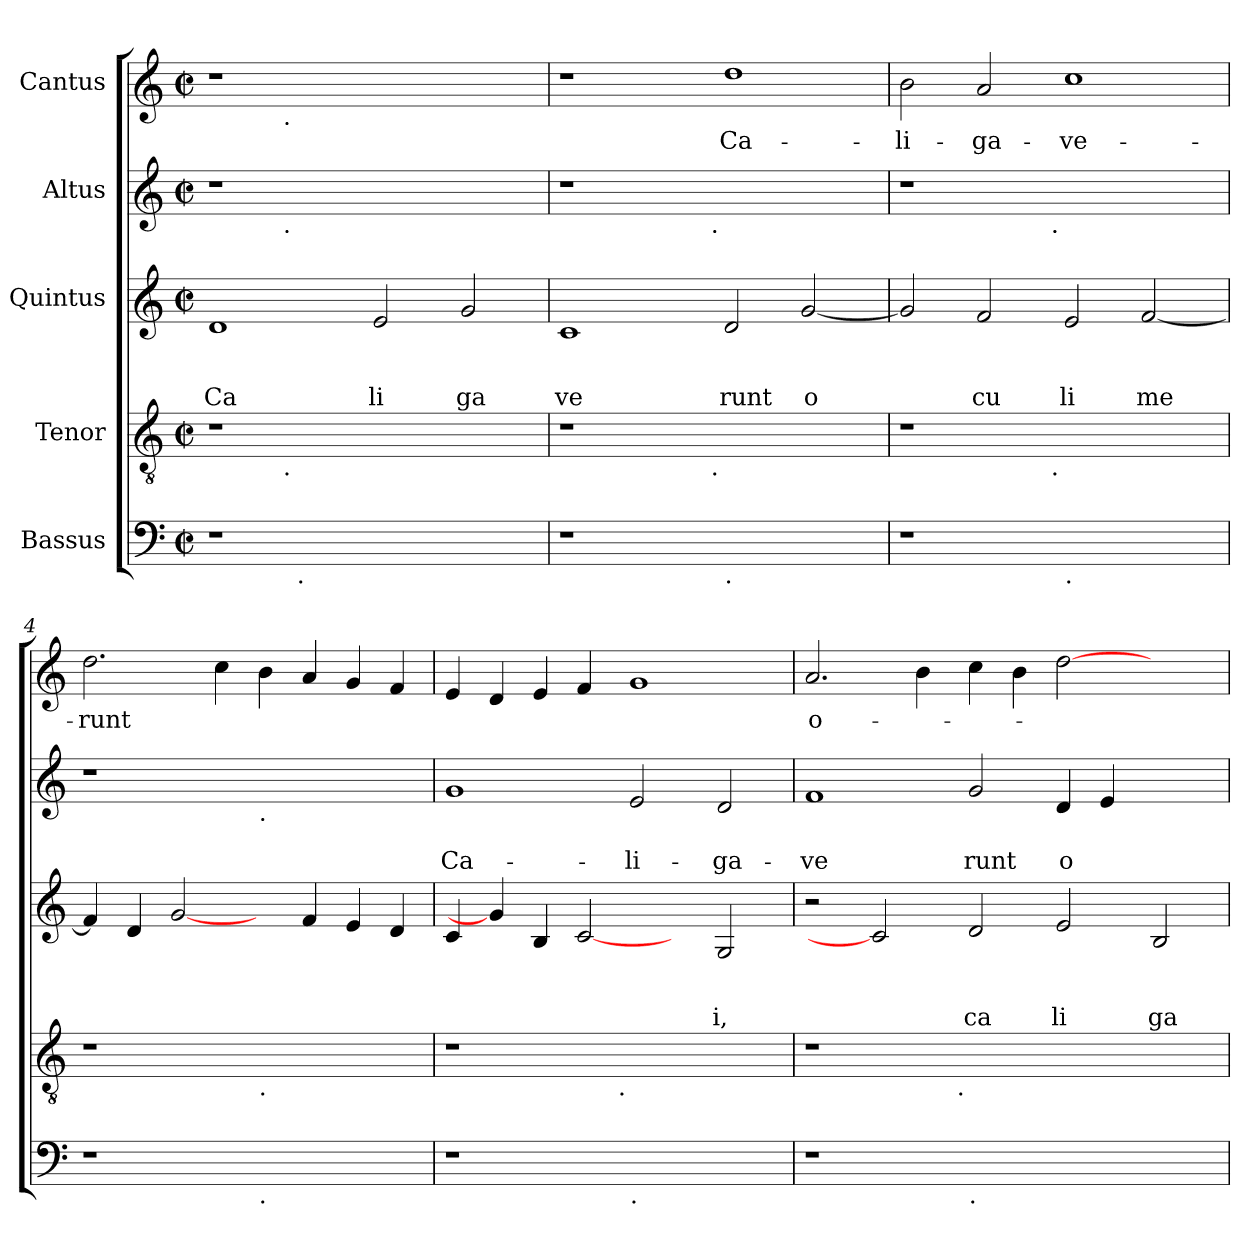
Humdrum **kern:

**kern	**kern	**kern	**text	**text	**text	**kern	**text	**text	**kern	**text
*part5	*part4	*part3	*part3	*part3	*part3	*part2	*part2	*part2	*part1	*part1
*staff5	*staff4	*staff3	*staff3	*staff3	*staff3	*staff2	*staff2	*staff2	*staff1	*staff1
*I"Bassus	*I"Tenor	*I"Quintus	*	*	*	*I"Altus	*	*	*I"Cantus	*
*clefF4	*clefGv2	*clefG2	*	*	*	*clefG2	*	*	*clefG2	*
*k[]	*k[]	*k[]	*	*	*	*k[]	*	*	*k[]	*
*C:	*C:	*C:	*	*	*	*C:	*	*	*C:	*
*M2/2	*M2/2	*M2/2	*	*	*	*M2/2	*	*	*M2/2	*
*met(c|)	*met(c|)	*met(c|)	*	*	*	*met(c|)	*	*	*met(c|)	*
=1	=1	=1	=1	=1	=1	=1	=1	=1	=1	=1
!	!	!	!	!	!LO:LY:b	!	!	!	!	!
*^	*^	*	*	*	*	*^	*	*	*^	*
1r	2ryy	1r	4...ryy	1d	.	.	Ca	1r	4...ryy	.	.	1r	4...ryy	.
!	!	!	!	!	!	!	!	!	!	!	!	!	!LO:TX:b:t=.	!
!	!	!	!	!	!	!	!	!	!LO:TX:b:t=.	!	!	!	!	!
!	!	!	!LO:TX:b:t=.	!	!	!	!	!	!	!	!	!	!	!
.	.	.	1ryy	.	.	.	.	.	1ryy	.	.	.	1ryy	.
!	!LO:TX:b:t=.	!	!	!	!	!	!	!	!	!	!	!	!	!
.	1.ryy	.	.	.	.	.	.	.	.	.	.	.	.	.
!	!	!	!	!	!	!	!LO:LY:b	!	!	!	!	!	!	!
1ryy	.	1ryy	.	2e/	.	.	li	1ryy	.	.	.	1ryy	.	.
.	.	.	2ryy	.	.	.	.	.	2ryy	.	.	.	2ryy	.
!	!	!	!	!	!	!	!LO:LY:b	!	!	!	!	!	!	!
.	.	.	.	2g/	.	.	ga	.	.	.	.	.	.	.
.	.	.	32ryy	.	.	.	.	.	32ryy	.	.	.	32ryy	.
=2	=2	=2	=2	=2	=2	=2	=2	=2	=2	=2	=2	=2	=2	=2
!	!	!	!	!	!	!	!LO:LY:b	!	!	!	!	!	!	!
*v	*v	*	*	*	*	*	*	*	*	*	*	*v	*v	*
1r	1r	2ryy	1c	.	.	ve	1r	2ryy	.	.	1r	.
.	.	4...ryy	.	.	.	.	.	4...ryy	.	.	.	.
!	!	!	!	!	!	!	!	!LO:TX:b:t=.	!	!	!	!
!	!	!LO:TX:b:t=.	!	!	!	!	!	!	!	!	!	!
.	.	1ryy	.	.	.	.	.	1ryy	.	.	.	.
!LO:TX:b:t=.	!	!	!	!	!	!	!	!	!	!	!	!
!	!	!	!	!	!	!LO:LY:b	!	!	!	!	!	!LO:LY:b
1ryy	1ryy	.	2d/	.	.	runt	1ryy	.	.	.	1dd	Ca-
!	!	!	!	!	!	!LO:LY:b	!	!	!	!	!	!
.	.	.	[<2g/	.	.	o	.	.	.	.	.	.
.	.	32ryy	.	.	.	.	.	32ryy	.	.	.	.
=3	=3	=3	=3	=3	=3	=3	=3	=3	=3	=3	=3	=3
!	!	!	!	!	!	!	!	!	!	!	!	!LO:LY:b
1r	1r	2ryy	2g/]	.	.	.	1r	2ryy	.	.	2b\	-li-
!	!	!	!	!	!	!LO:LY:b	!	!	!	!	!	!LO:LY:b
.	.	4...ryy	2f/	.	.	cu	.	4...ryy	.	.	2a/	-ga-
!	!	!	!	!	!	!	!	!LO:TX:b:t=.	!	!	!	!
!	!	!LO:TX:b:t=.	!	!	!	!	!	!	!	!	!	!
.	.	1ryy	.	.	.	.	.	1ryy	.	.	.	.
!LO:TX:b:t=.	!	!	!	!	!	!	!	!	!	!	!	!
!	!	!	!	!	!	!LO:LY:b	!	!	!	!	!	!LO:LY:b
1ryy	1ryy	.	2e/	.	.	li	1ryy	.	.	.	1cc	-ve-
!	!	!	!	!	!	!LO:LY:b	!	!	!	!	!	!
.	.	.	[<2f/	.	.	me	.	.	.	.	.	.
.	.	32ryy	.	.	.	.	.	32ryy	.	.	.	.
=4	=4	=4	=4	=4	=4	=4	=4	=4	=4	=4	=4	=4
!	!	!	!	!	!	!	!	!	!	!	!	!LO:LY:b
*	*v	*v	*	*	*	*	*v	*v	*	*	*	*
1r	1r	4f/]	.	.	.	1r	.	.	2.dd\	-runt
.	.	4d/	.	.	.	.	.	.	.	.
.	.	[2g/	.	.	.	.	.	.	.	.
.	.	.	.	.	.	.	.	.	4cc\	.
!	!	!	!	!	!	!LO:TX:b:t=.	!	!	!	!
!	!LO:TX:b:t=.	!	!	!	!	!	!	!	!	!
!LO:TX:b:t=.	!	!	!	!	!	!	!	!	!	!
1ryy	1ryy	4ryy	.	.	.	1ryy	.	.	4b\	.
.	.	4f/	.	.	.	.	.	.	4a/	.
.	.	4e/	.	.	.	.	.	.	4g/	.
.	.	4d/	.	.	.	.	.	.	4f/	.
=5	=5	=5	=5	=5	=5	=5	=5	=5	=5	=5
!	!	!	!	!	!	!	!	!LO:LY:b	!	!
*	*^	*	*	*	*	*	*	*	*	*
1r	1r	2ryy	4c/	.	.	.	1g	.	Ca-	4e/	.
.	.	.	4g/]	.	.	.	.	.	.	4d/	.
.	.	4...ryy	4B/	.	.	.	.	.	.	4e/	.
.	.	.	[2c	.	.	.	.	.	.	4f/	.
!	!	!LO:TX:b:t=.	!	!	!	!	!	!	!	!	!
.	.	1ryy	.	.	.	.	.	.	.	.	.
!LO:TX:b:t=.	!	!	!	!	!	!	!	!	!	!	!
!	!	!	!	!	!	!	!	!	!LO:LY:b	!	!
1ryy	1ryy	.	.	.	.	.	2e/	.	-li-	1g	.
.	.	.	4ryy	.	.	.	.	.	.	.	.
!	!	!	!	!	!	!LO:LY:b	!	!	!LO:LY:b	!	!
.	.	.	2G/	.	.	i,	2d/	.	-ga-	.	.
.	.	32ryy	.	.	.	.	.	.	.	.	.
!!LO:LB:g=z
=6	=6	=6	=6	=6	=6	=6	=6	=6	=6	=6	=6
!	!	!	!	!	!	!	!	!	!LO:LY:b	!	!LO:LY:b
1r	1r	2ryy	2r	.	.	.	1f	.	-ve	2.a/	o-
.	.	4...ryy	2c]	.	.	.	.	.	.	.	.
.	.	.	.	.	.	.	.	.	.	4b\	.
!	!	!LO:TX:b:t=.	!	!	!	!	!	!	!	!	!
.	.	1ryy	.	.	.	.	.	.	.	.	.
!LO:TX:b:t=.	!	!	!	!	!	!	!	!	!	!	!
!	!	!	!	!	!	!LO:LY:b	!	!	!LO:LY:b	!	!
1.ryy	1.ryy	.	2d/	.	.	ca	2g/	.	runt	4cc\	.
.	.	.	.	.	.	.	.	.	.	4b\	.
!	!	!	!	!	!	!LO:LY:b	!	!	!LO:LY:b	!	!
.	.	.	2e/	.	.	li	4d/	.	o	[>2dd\	.
.	.	.	.	.	.	.	4e/	.	.	.	.
.	.	2ryy	.	.	.	.	.	.	.	.	.
!	!	!	!	!	!	!LO:LY:b	!	!	!	!	!
.	.	.	2B/	.	.	ga	2ryy	.	.	2ryy	.
.	.	32ryy	.	.	.	.	.	.	.	.	.
*	*v	*v	*	*	*	*	*	*	*	*	*
=	=	=	=	=	=	=	=	=	=	=
*-	*-	*-	*-	*-	*-	*-	*-	*-	*-	*-
